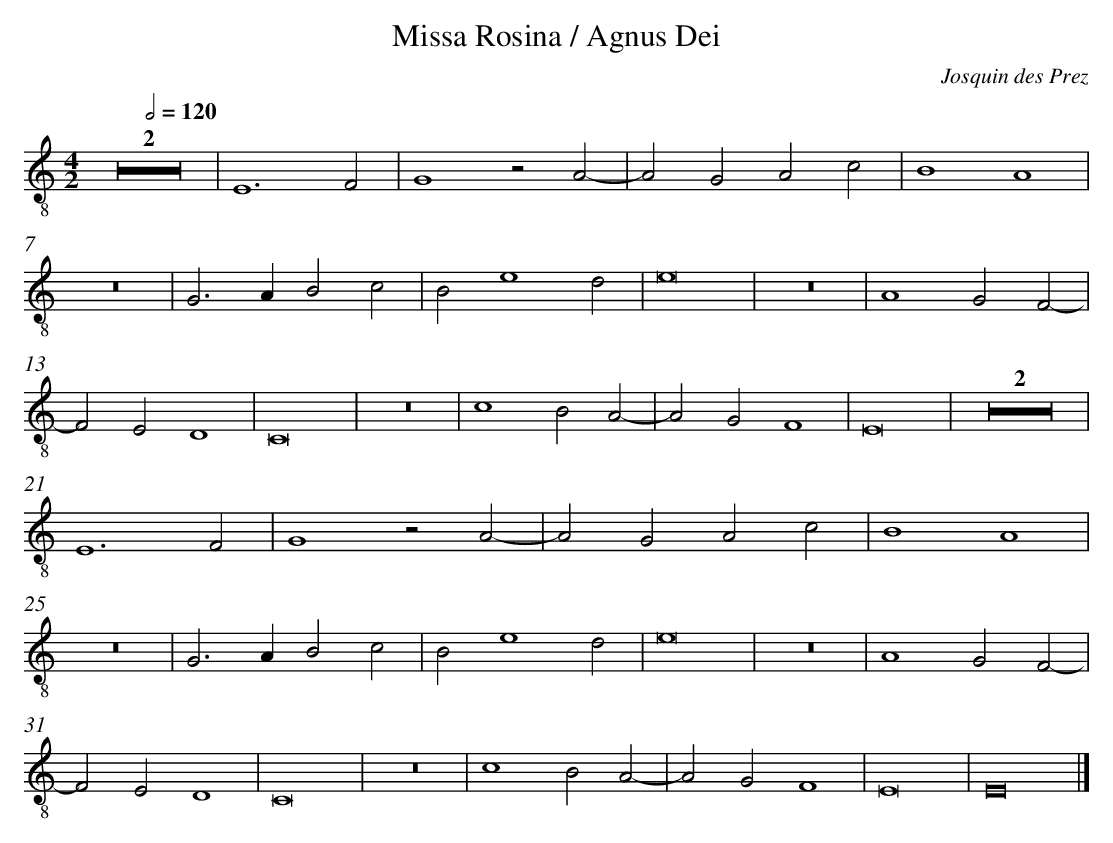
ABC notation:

X:1
T:Missa Rosina / Agnus Dei
C: Josquin des Prez
L: 1/4
M: 4/2
Q: 1/2=120
K: C clef=treble-8
Z2 |
E6F2 |
G4z2A2- |
A2G2A2c2 |
B4A4 |
z8 |
G3AB2c2 |
B2e4d2 |
e8 |
z8 |
A4G2F2- |
F2E2D4 |
C8 |
z8 |
c4B2A2- |
A2G2F4 |
E8 |
Z2 |
E6F2 |
G4z2A2- |
A2G2A2c2 |
B4A4 |
z8 |
G3AB2c2 |
B2e4d2 |
e8 |
z8 |
A4G2F2- |
F2E2D4 |
C8 |
z8 |
c4B2A2- |
A2G2F4 |
E8 |
E8 |]
